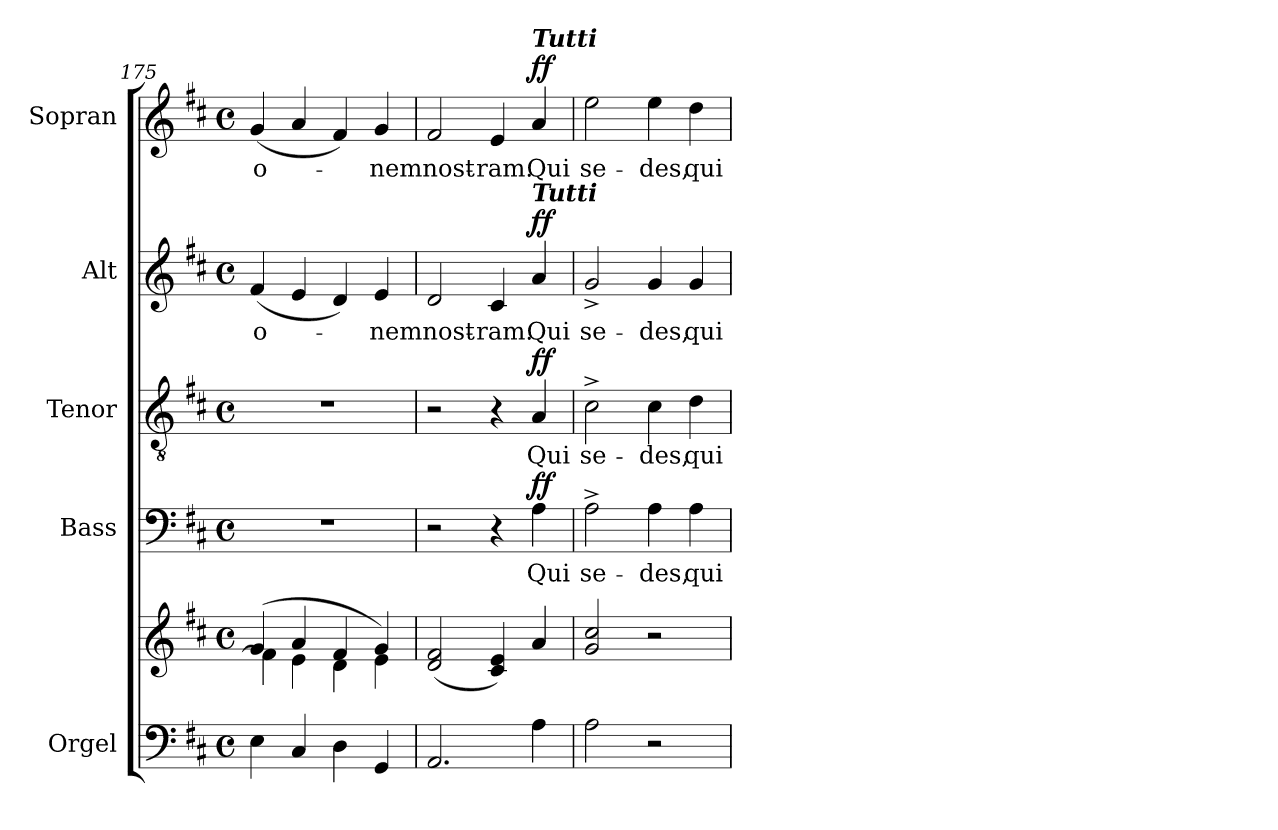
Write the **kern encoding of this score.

**kern	**kern	**kern	**text	**dynam	**kern	**text	**dynam	**kern	**text	**dynam	**kern	**text	**dynam
*part5	*part5	*part4	*part4	*part4	*part3	*part3	*part3	*part2	*part2	*part2	*part1	*part1	*part1
*staff6	*staff5	*staff4	*staff4	*staff4	*staff3	*staff3	*staff3	*staff2	*staff2	*staff2	*staff1	*staff1	*staff1
*I"Orgel	*	*I"Bass	*	*	*I"Tenor	*	*	*I"Alt	*	*	*I"Sopran	*	*
*I'Org.	*	*I'B.	*	*	*I'T.	*	*	*I'A.	*	*	*I'S.	*	*
*clefF4	*clefG2	*clefF4	*	*	*clefGv2	*	*	*clefG2	*	*	*clefG2	*	*
*k[f#c#]	*k[f#c#]	*k[f#c#]	*	*	*k[f#c#]	*	*	*k[f#c#]	*	*	*k[f#c#]	*	*
*D:	*D:	*D:	*	*	*D:	*	*	*D:	*	*	*D:	*	*
*M4/4	*M4/4	*M4/4	*	*	*M4/4	*	*	*M4/4	*	*	*M4/4	*	*
*met(c)	*met(c)	*met(c)	*	*	*met(c)	*	*	*met(c)	*	*	*met(c)	*	*
=175	=175	=175	=175	=175	=175	=175	=175	=175	=175	=175	=175	=175	=175
*	*^	*	*	*	*	*	*	*	*	*	*	*	*
!	!	!	!	!	!	!	!	!	!	!LO:LY:b	!	!	!LO:LY:b	!
4E\	(4g/	4f#\]	1r	.	.	1r	.	.	(<4f#/	-o-	.	(<4g/	-o-	.
4C#/	4a/	4e\	.	.	.	.	.	.	4e/	.	.	4a/	.	.
4D\	4f#/	4d\	.	.	.	.	.	.	4d/)	.	.	4f#/)	.	.
!	!	!	!	!	!	!	!	!	!	!LO:LY:b	!	!	!LO:LY:b	!
4GG/	4g/)	4e\	.	.	.	.	.	.	4e/	-nem	.	4g/	-nem	.
!!LO:PB:g=z
=176	=176	=176	=176	=176	=176	=176	=176	=176	=176	=176	=176	=176	=176	=176
!	!	!	!	!	!	!	!	!	!	!LO:LY:b	!	!	!LO:LY:b	!
*	*v	*v	*	*	*	*	*	*	*	*	*	*	*	*
2.AA/	(<2d/ 2f#/	2r	.	.	2r	.	.	2d/	nost-	.	2f#/	nost-	.
!	!	!	!	!	!	!	!	!	!LO:LY:b	!	!	!LO:LY:b	!
.	4c#/ 4e/)	4r	.	.	4r	.	.	4c#/	-ram.	.	4e/	-ram.	.
!	!	!	!	!	!	!	!	!	!	!	!LO:TX:a:Bi:t=Tutti	!	!
!	!	!	!	!	!	!	!	!LO:TX:a:Bi:t=Tutti	!	!	!	!	!
!	!	!	!LO:LY:b	!LO:DY:a	!	!LO:LY:b	!LO:DY:a	!	!LO:LY:b	!LO:DY:a	!	!LO:LY:b	!LO:DY:a
4A\	4a/	4A\	Qui	ff	4A/	Qui	ff	4a/	Qui	ff	4a/	Qui	ff
=177	=177	=177	=177	=177	=177	=177	=177	=177	=177	=177	=177	=177	=177
!	!	!	!LO:LY:b	!	!	!LO:LY:b	!	!	!LO:LY:b	!	!	!LO:LY:b	!
2A\	2g/ 2cc#/	2A^>\	se-	.	2c#^>\	se-	.	2g^>/	se-	.	2ee\	se-	.
!	!	!	!LO:LY:b	!	!	!LO:LY:b	!	!	!LO:LY:b	!	!	!LO:LY:b	!
2r	2r	4A\	-des,	.	4c#\	-des,	.	4g/	-des,	.	4ee\	-des,	.
!	!	!	!LO:LY:b	!	!	!LO:LY:b	!	!	!LO:LY:b	!	!	!LO:LY:b	!
.	.	4A\	qui	.	4d\	qui	.	4g/	qui	.	4dd\	qui	.
=	=	=	=	=	=	=	=	=	=	=	=	=	=
*-	*-	*-	*-	*-	*-	*-	*-	*-	*-	*-	*-	*-	*-
